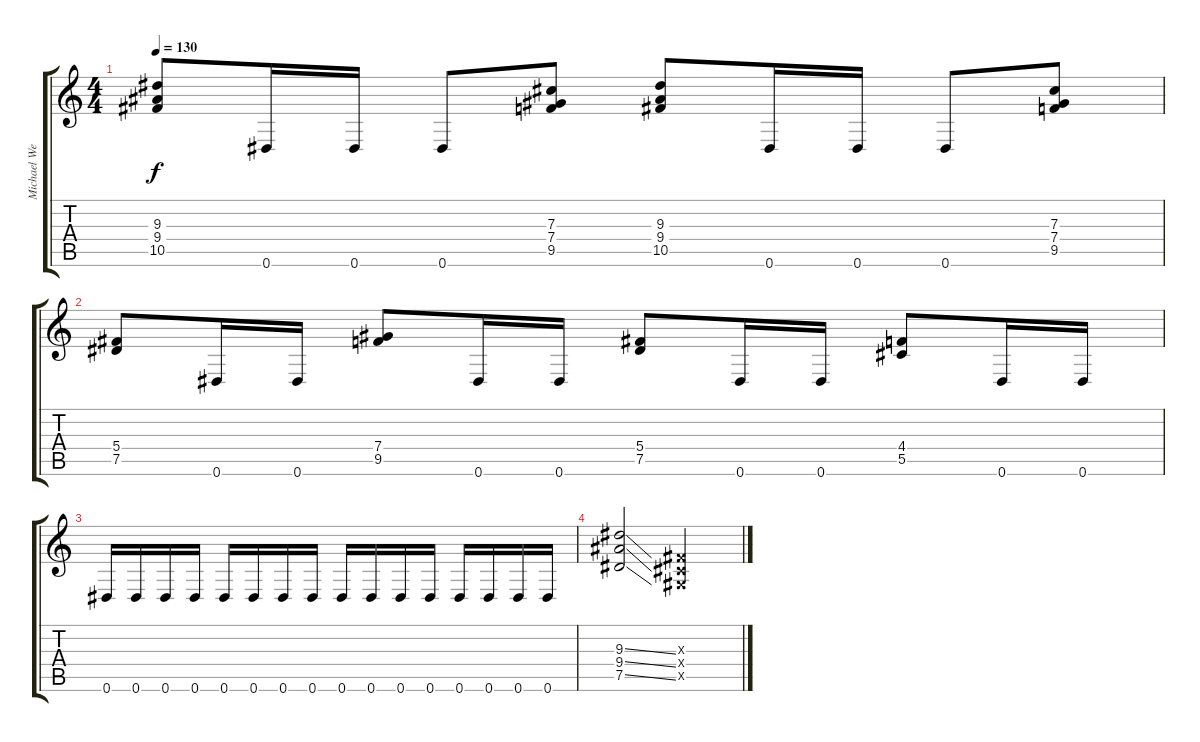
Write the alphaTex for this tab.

\track ("Michael Weikath" "Michael We") {instrument distortionguitar}
\staff {score tabs}
\tuning (Eb4 Bb3 Gb3 Db3 Ab2 Eb2) {hide}
\ts (4 4)
\tempo 130
\clef g2
\ks c
(9.3 9.4 10.5).8{dy f} 0.6.16 0.6.16 0.6.8 (7.3 7.4 9.5).8 (9.3 9.4 10.5).8 0.6.16 0.6.16 0.6.8 (7.3 7.4 9.5).8 |
(5.4 7.5).8 0.6.16 0.6.16 (7.4 9.5).8 0.6.16 0.6.16 (5.4 7.5).8 0.6.16 0.6.16 (4.4 5.5).8 0.6.16 0.6.16 |
0.6.16 0.6.16 0.6.16 0.6.16 0.6.16 0.6.16 0.6.16 0.6.16 0.6.16 0.6.16 0.6.16 0.6.16 0.6.16 0.6.16 0.6.16 0.6.16 |
(9.3{ss} 9.4{ss} 7.5{ss}).2 (0.3{x} 0.4{x} 0.5{x}).2
